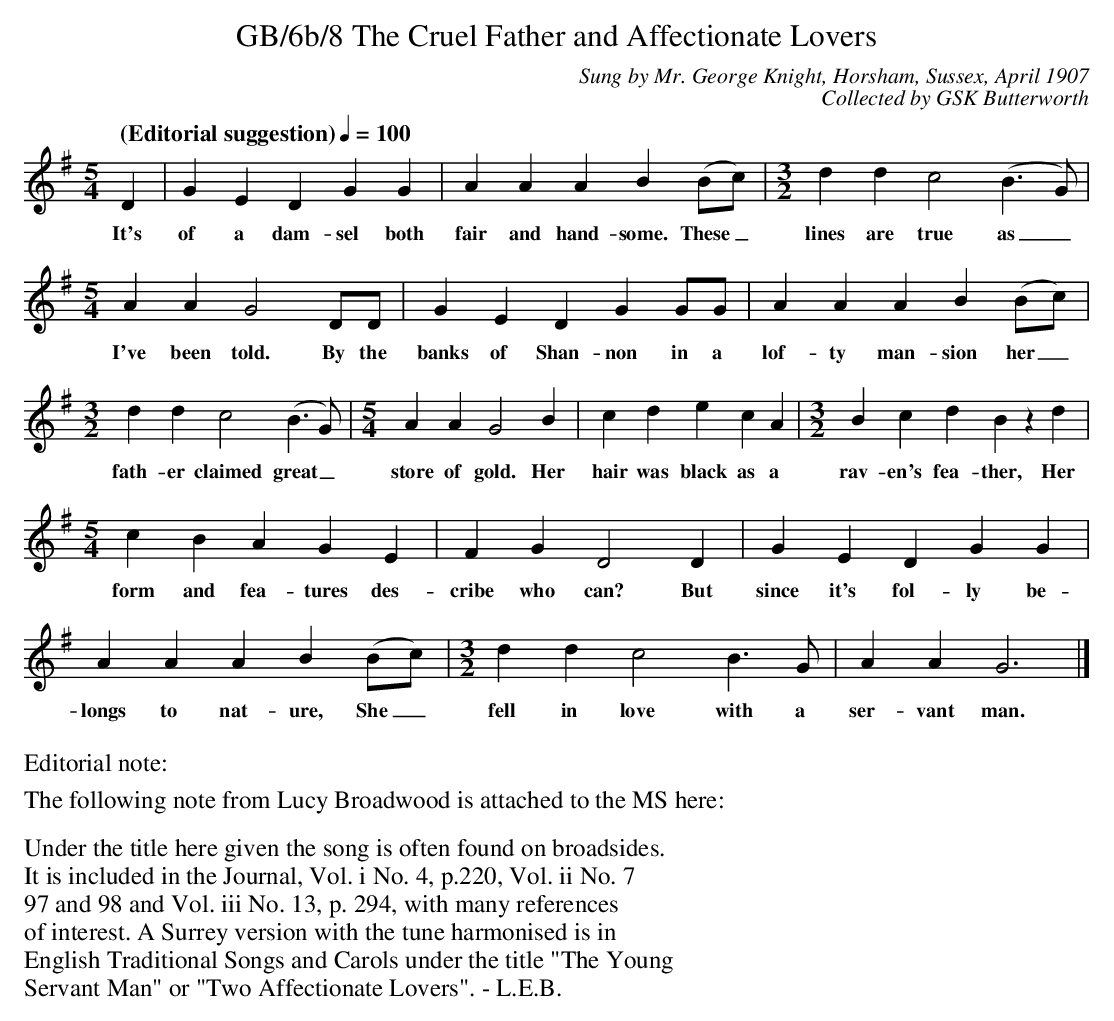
X:1
T:GB/6b/8 The Cruel Father and Affectionate Lovers
C:Sung by Mr. George Knight, Horsham, Sussex, April 1907
C:Collected by GSK Butterworth
L:1/4
M:5/4
Q:"(Editorial suggestion)" 1/4=100
K:G
D | G E D G G | A A A B (B/c/) |[M:3/2] d d c2 (B3/2 G/) |
w: It's of a dam-sel both fair and hand-some. These_ lines are true as_|
[M:5/4] A A G2 D/D/ | G E D G G/G/ |A A A B (B/c/) |
w:I've been told. By the banks of Shan-non in a lof-ty man-sion her_
[M:3/2] d d c2 (B3/2 G/) |[M:5/4] A A G2 B | c d e c A |[M:3/2] B c d B z d |
w:fath-er claimed great_store of gold. Her|hair was black as a rav-en's fea-ther, Her
[M:5/4] c B A G E | F G D2 D |$ G E D G G |
w: form and fea-tures des-cribe who can? But since it's fol-ly be-
A A A B (B/c/) |[M:3/2] d d c2 B3/2 G/ | A A G3 |]
w:longs to nat-ure, She_|fell in love with a|ser- vant man.|
